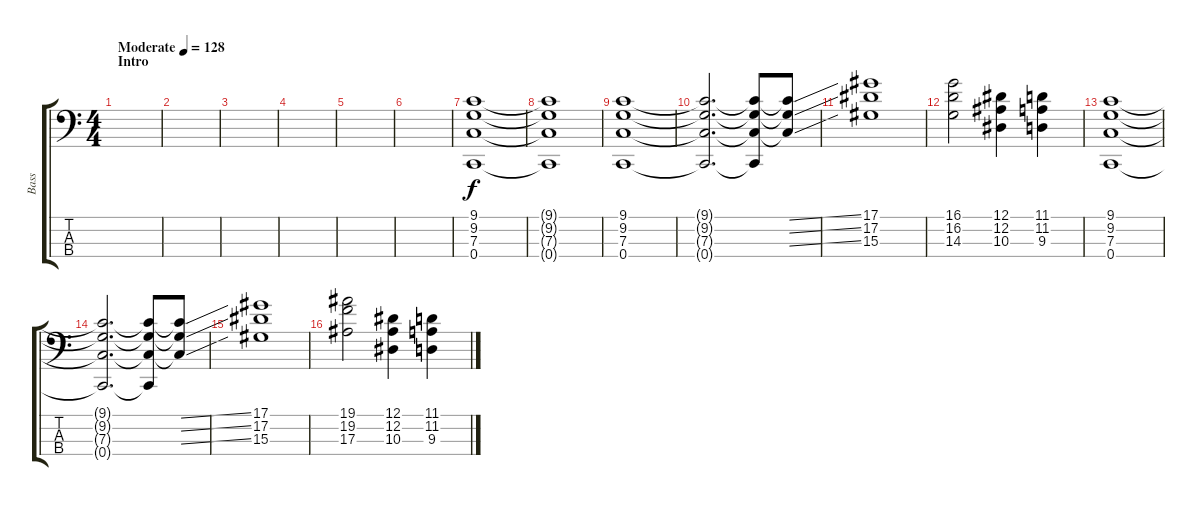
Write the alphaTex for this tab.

\track ("Bass" "Bass") {instrument electricbasspick}
\staff {score tabs}
\tuning (Eb2 Bb1 F1 C1) {hide}
\ts (4 4)
\section ("" "Intro")
\tempo (128 "Moderate")
\clef f4
\ks c
|
|
|
|
|
|
(9.1 9.2 7.3 0.4).1{volume 10} |
(9.1{t} 9.2{t} 7.3{t} 0.4{t}).1 |
(9.1 9.2 7.3 0.4).1{volume 13} |
(9.1{t} 9.2{t} 7.3{t} 0.4{t}).2{d} (9.1{t} 9.2{t} 7.3{t} 0.4{t}).8 (9.1{ss t} 9.2{ss t} 7.3{ss t}).8 |
(17.1 17.2 15.3).1 |
(16.1 16.2 14.3).2 (12.1 12.2 10.3).4 (11.1 11.2 9.3).4 |
(9.1 9.2 7.3 0.4).1 |
(9.1{t} 9.2{t} 7.3{t} 0.4{t}).2{d} (9.1{t} 9.2{t} 7.3{t} 0.4{t}).8 (9.1{ss t} 9.2{ss t} 7.3{ss t}).8 |
(17.1 17.2 15.3).1 |
(19.1 19.2 17.3).2 (12.1 12.2 10.3).4 (11.1 11.2 9.3).4
